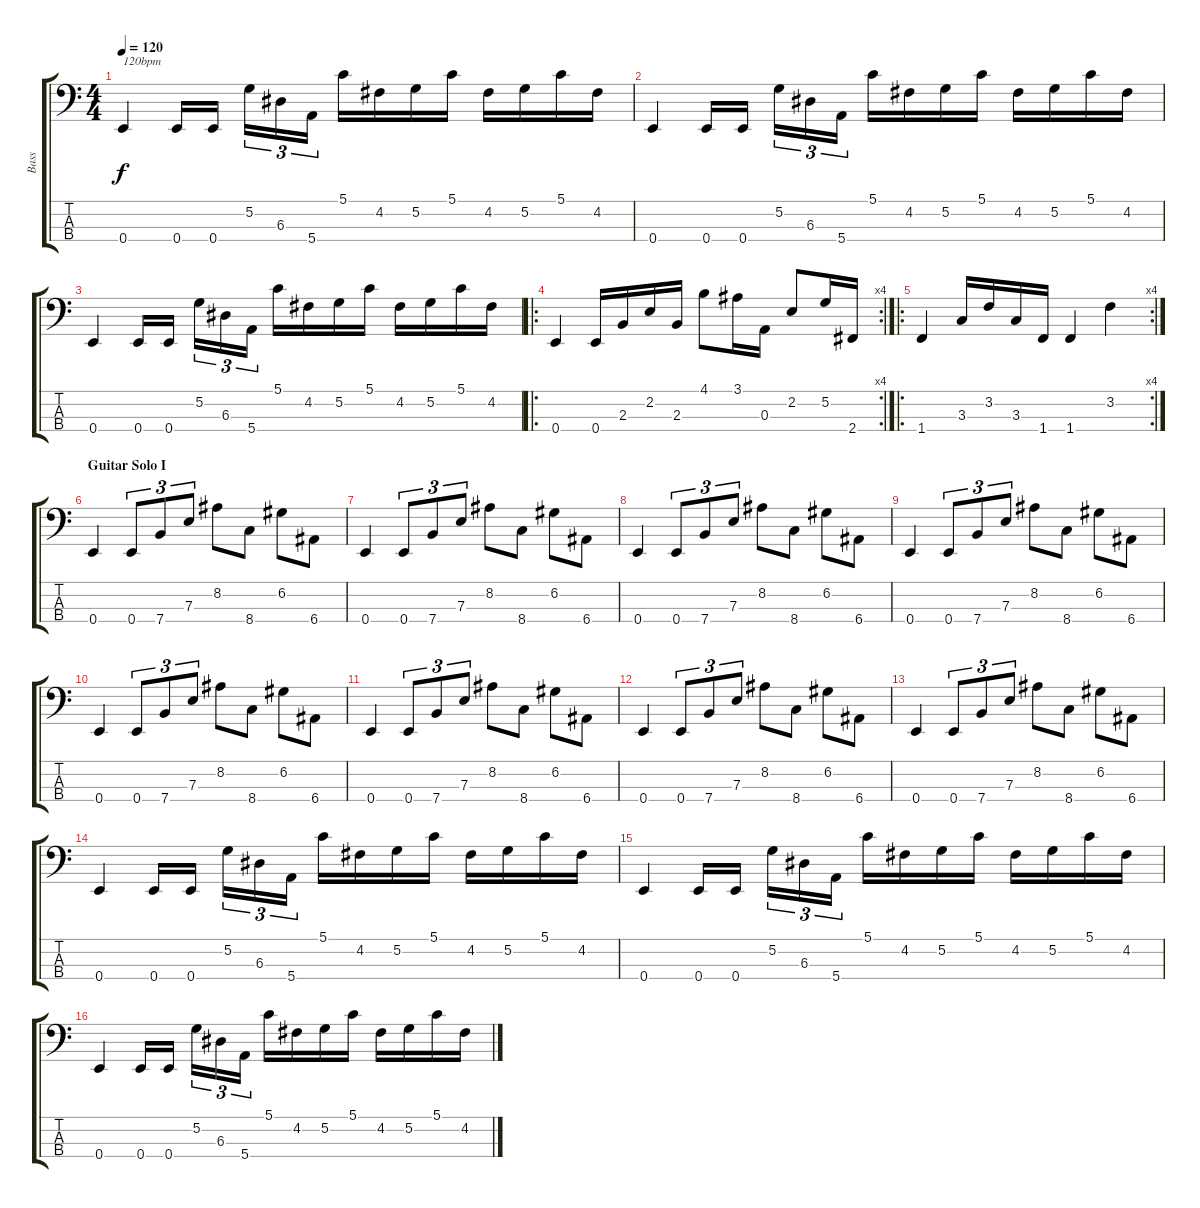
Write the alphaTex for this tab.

\track ("Bass" "Bass") {instrument slapbass2}
\staff {score tabs}
\tuning (G2 D2 A1 E1) {hide}
\ts (4 4)
\tempo 120
\clef f4
\ks c
0.4.4{txt "120bpm" dy f instrument slapbass2} 0.4.16 0.4.16 5.2.16{tu (3 2)} 6.3.16{tu (3 2)} 5.4.16{tu (3 2)} 5.1.16 4.2.16 5.2.16 5.1.16 4.2.16 5.2.16 5.1.16 4.2.16 |
0.4.4 0.4.16 0.4.16 5.2.16{tu (3 2)} 6.3.16{tu (3 2)} 5.4.16{tu (3 2)} 5.1.16 4.2.16 5.2.16 5.1.16 4.2.16 5.2.16 5.1.16 4.2.16 |
0.4.4 0.4.16 0.4.16 5.2.16{tu (3 2)} 6.3.16{tu (3 2)} 5.4.16{tu (3 2)} 5.1.16 4.2.16 5.2.16 5.1.16 4.2.16 5.2.16 5.1.16 4.2.16 |
\ro
\rc 4
0.4.4 0.4.16 2.3.16 2.2.16 2.3.16 4.1.8 3.1.16 0.3.16 2.2.8 5.2.16 2.4.16 |
\ro
\rc 4
1.4.4 3.3.16 3.2.16 3.3.16 1.4.16 1.4.4 3.2.4 |
\section ("" "Guitar Solo I")
0.4.4 0.4.8{tu (3 2)} 7.4.8{tu (3 2)} 7.3.8{tu (3 2)} 8.2.8 8.4.8 6.2.8 6.4.8 |
0.4.4 0.4.8{tu (3 2)} 7.4.8{tu (3 2)} 7.3.8{tu (3 2)} 8.2.8 8.4.8 6.2.8 6.4.8 |
0.4.4 0.4.8{tu (3 2)} 7.4.8{tu (3 2)} 7.3.8{tu (3 2)} 8.2.8 8.4.8 6.2.8 6.4.8 |
0.4.4 0.4.8{tu (3 2)} 7.4.8{tu (3 2)} 7.3.8{tu (3 2)} 8.2.8 8.4.8 6.2.8 6.4.8 |
0.4.4 0.4.8{tu (3 2)} 7.4.8{tu (3 2)} 7.3.8{tu (3 2)} 8.2.8 8.4.8 6.2.8 6.4.8 |
0.4.4 0.4.8{tu (3 2)} 7.4.8{tu (3 2)} 7.3.8{tu (3 2)} 8.2.8 8.4.8 6.2.8 6.4.8 |
0.4.4 0.4.8{tu (3 2)} 7.4.8{tu (3 2)} 7.3.8{tu (3 2)} 8.2.8 8.4.8 6.2.8 6.4.8 |
0.4.4 0.4.8{tu (3 2)} 7.4.8{tu (3 2)} 7.3.8{tu (3 2)} 8.2.8 8.4.8 6.2.8 6.4.8 |
0.4.4 0.4.16 0.4.16 5.2.16{tu (3 2)} 6.3.16{tu (3 2)} 5.4.16{tu (3 2)} 5.1.16 4.2.16 5.2.16 5.1.16 4.2.16 5.2.16 5.1.16 4.2.16 |
0.4.4 0.4.16 0.4.16 5.2.16{tu (3 2)} 6.3.16{tu (3 2)} 5.4.16{tu (3 2)} 5.1.16 4.2.16 5.2.16 5.1.16 4.2.16 5.2.16 5.1.16 4.2.16 |
0.4.4 0.4.16 0.4.16 5.2.16{tu (3 2)} 6.3.16{tu (3 2)} 5.4.16{tu (3 2)} 5.1.16 4.2.16 5.2.16 5.1.16 4.2.16 5.2.16 5.1.16 4.2.16
